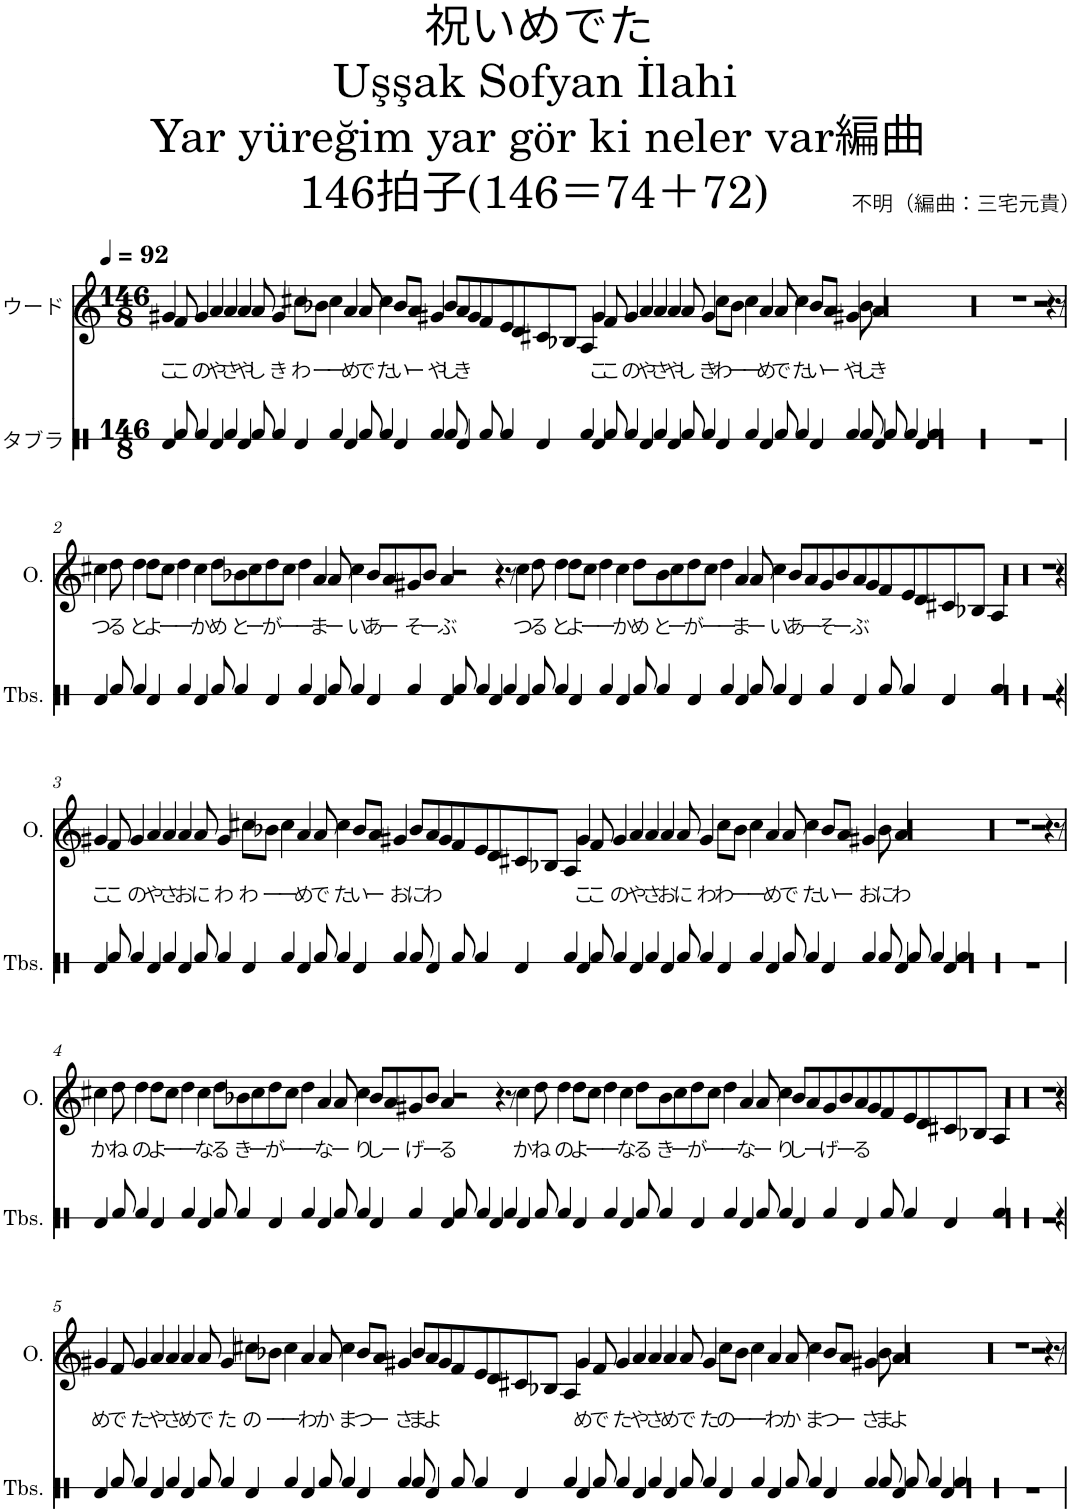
**kern	**kern	**text
*part2	*part1	*part1
*staff2	*staff1	*staff1
*I"タブラ	*I"ウード	*
*stria1	*	*
*clefX	*clefG2	*
*	*Trd7c12	*
*k[]	*k[]	*
*M146/8	*M146/8	*
*MM92	*MM92	*
=1	=1	=1
!	!	!LO:LY:b
4Rd/	4g#X/	こ
!	!	!LO:LY:b
8Rf/	8f/	こ
!	!	!LO:LY:b
4Rf/	4g#/	の
!	!	!LO:LY:b
4Rd/	4a/	や
!	!	!LO:LY:b
4Rf/	4a/	さ
!	!	!LO:LY:b
4Rd/	4a/	や
!	!	!LO:LY:b
8Rf/	8a/	し
!	!	!LO:LY:b
4Rf/	4g#/	き
!	!	!LO:LY:b
4Rd/	8cc#X\L	わ
!	!	!LO:LY:b
.	8b-X\J	ー
!	!	!LO:LY:b
4Rf/	4cc#\	ー
!	!	!LO:LY:b
4Rd/	4a/	め
!	!	!LO:LY:b
8Rf/	8a/	で
!	!	!LO:LY:b
4Rf/	4cc#\	た
!	!	!LO:LY:b
4Rd/	8b-/L	い
!	!	!LO:LY:b
.	8a/J	ー
!	!	!LO:LY:b
4Rf/	4g#X/	や
!	!	!LO:LY:b
8Rf/	8b-/L	し
!	!	!LO:LY:b
4Rd/	8a/	き
.	8g#/	.
8Rf/	8f/	.
4Rf/	8e/	.
.	8d/	.
4Rd/	8c#X/	.
.	8B-X/J	.
4Rf/	4A/	.
!	!	!LO:LY:b
4Rd/	4g#/	こ
!	!	!LO:LY:b
8Rf/	8f/	こ
!	!	!LO:LY:b
4Rf/	4g#/	の
!	!	!LO:LY:b
4Rd/	4a/	や
!	!	!LO:LY:b
4Rf/	4a/	さ
!	!	!LO:LY:b
4Rd/	4a/	や
!	!	!LO:LY:b
8Rf/	8a/	し
!	!	!LO:LY:b
4Rf/	4g#/	き
!	!	!LO:LY:b
4Rd/	8cc#\L	わ
!	!	!LO:LY:b
.	8b-\J	ー
!	!	!LO:LY:b
4Rf/	4cc#\	ー
!	!	!LO:LY:b
4Rd/	4a/	め
!	!	!LO:LY:b
8Rf/	8a/	で
!	!	!LO:LY:b
4Rf/	4cc#\	た
!	!	!LO:LY:b
4Rd/	8b-/L	い
!	!	!LO:LY:b
.	8a/J	ー
!	!	!LO:LY:b
4Rf/	4g#X/	や
!	!	!LO:LY:b
8Rf/	8b-\	し
!	!	!LO:LY:b
4Rd/	4a/	き
8Rf/	00r	.
4Rf/	.	.
4Rd/	.	.
4Rf/	.	.
00r	.	.
.	00r	.
00r	.	.
.	1r	.
1r	.	.
.	2r	.
.	4r	.
.	8r	.
!!LO:LB:g=z
=2	=2	=2
!	!	!LO:LY:b
4Rd/	4cc#X\	つ
!	!	!LO:LY:b
8Rf/	8dd\	る
!	!	!LO:LY:b
4Rf/	4dd\	と
!	!	!LO:LY:b
4Rd/	8dd\L	よ
!	!	!LO:LY:b
.	8cc#\J	ー
!	!	!LO:LY:b
4Rf/	4dd\	ー
!	!	!LO:LY:b
4Rd/	4cc#\	か
!	!	!LO:LY:b
8Rf/	8dd\L	め
!	!	!LO:LY:b
4Rf/	8b-X\	と
!	!	!LO:LY:b
.	8cc#\	ー
!	!	!LO:LY:b
4Rd/	8dd\	が
!	!	!LO:LY:b
.	8cc#\J	ー
!	!	!LO:LY:b
4Rf/	4dd\	ー
!	!	!LO:LY:b
4Rd/	4a/	ま
!	!	!LO:LY:b
8Rf/	8a/	ー
!	!	!LO:LY:b
4Rf/	4cc#\	い
!	!	!LO:LY:b
4Rd/	8b-/L	あ
!	!	!LO:LY:b
.	8a/	ー
!	!	!LO:LY:b
4Rf/	8g#X/	そ
!	!	!LO:LY:b
.	8b-/J	ー
!	!	!LO:LY:b
4Rd/	4a/	ぶ
8Rf/	2r	.
4Rf/	.	.
4Rd/	.	.
.	4r	.
4Rf/	.	.
.	8r	.
!	!	!LO:LY:b
4Rd/	4cc#\	つ
!	!	!LO:LY:b
8Rf/	8dd\	る
!	!	!LO:LY:b
4Rf/	4dd\	と
!	!	!LO:LY:b
4Rd/	8dd\L	よ
!	!	!LO:LY:b
.	8cc#\J	ー
!	!	!LO:LY:b
4Rf/	4dd\	ー
!	!	!LO:LY:b
4Rd/	4cc#\	か
!	!	!LO:LY:b
8Rf/	8dd\L	め
!	!	!LO:LY:b
4Rf/	8b-\	と
!	!	!LO:LY:b
.	8cc#\	ー
!	!	!LO:LY:b
4Rd/	8dd\	が
!	!	!LO:LY:b
.	8cc#\J	ー
!	!	!LO:LY:b
4Rf/	4dd\	ー
!	!	!LO:LY:b
4Rd/	4a/	ま
!	!	!LO:LY:b
8Rf/	8a/	ー
!	!	!LO:LY:b
4Rf/	4cc#\	い
!	!	!LO:LY:b
4Rd/	8b-/L	あ
!	!	!LO:LY:b
.	8a/	ー
!	!	!LO:LY:b
4Rf/	8g#/	そ
!	!	!LO:LY:b
.	8b-/	ー
!	!	!LO:LY:b
4Rd/	8a/	ぶ
.	8g#/	.
8Rf/	8f/	.
4Rf/	8e/	.
.	8d/	.
4Rd/	8c#X/	.
.	8B-X/J	.
4Rf/	4A/	.
00r	00r	.
00r	00r	.
1r	1r	.
4r	4r	.
!!LO:LB:g=z
=3	=3	=3
!	!	!LO:LY:b
4Rd/	4g#X/	こ
!	!	!LO:LY:b
8Rf/	8f/	こ
!	!	!LO:LY:b
4Rf/	4g#/	の
!	!	!LO:LY:b
4Rd/	4a/	や
!	!	!LO:LY:b
4Rf/	4a/	さ
!	!	!LO:LY:b
4Rd/	4a/	お
!	!	!LO:LY:b
8Rf/	8a/	に
!	!	!LO:LY:b
4Rf/	4g#/	わ
!	!	!LO:LY:b
4Rd/	8cc#X\L	わ
!	!	!LO:LY:b
.	8b-X\J	ー
!	!	!LO:LY:b
4Rf/	4cc#\	ー
!	!	!LO:LY:b
4Rd/	4a/	め
!	!	!LO:LY:b
8Rf/	8a/	で
!	!	!LO:LY:b
4Rf/	4cc#\	た
!	!	!LO:LY:b
4Rd/	8b-/L	い
!	!	!LO:LY:b
.	8a/J	ー
!	!	!LO:LY:b
4Rf/	4g#X/	お
!	!	!LO:LY:b
8Rf/	8b-/L	に
!	!	!LO:LY:b
4Rd/	8a/	わ
.	8g#/	.
8Rf/	8f/	.
4Rf/	8e/	.
.	8d/	.
4Rd/	8c#X/	.
.	8B-X/J	.
4Rf/	4A/	.
!	!	!LO:LY:b
4Rd/	4g#/	こ
!	!	!LO:LY:b
8Rf/	8f/	こ
!	!	!LO:LY:b
4Rf/	4g#/	の
!	!	!LO:LY:b
4Rd/	4a/	や
!	!	!LO:LY:b
4Rf/	4a/	さ
!	!	!LO:LY:b
4Rd/	4a/	お
!	!	!LO:LY:b
8Rf/	8a/	に
!	!	!LO:LY:b
4Rf/	4g#/	わ
!	!	!LO:LY:b
4Rd/	8cc#\L	わ
!	!	!LO:LY:b
.	8b-\J	ー
!	!	!LO:LY:b
4Rf/	4cc#\	ー
!	!	!LO:LY:b
4Rd/	4a/	め
!	!	!LO:LY:b
8Rf/	8a/	で
!	!	!LO:LY:b
4Rf/	4cc#\	た
!	!	!LO:LY:b
4Rd/	8b-/L	い
!	!	!LO:LY:b
.	8a/J	ー
!	!	!LO:LY:b
4Rf/	4g#X/	お
!	!	!LO:LY:b
8Rf/	8b-\	に
!	!	!LO:LY:b
4Rd/	4a/	わ
8Rf/	00r	.
4Rf/	.	.
4Rd/	.	.
4Rf/	.	.
00r	.	.
.	00r	.
00r	.	.
.	1r	.
1r	.	.
.	2r	.
.	4r	.
.	8r	.
!!LO:LB:g=z
=4	=4	=4
!	!	!LO:LY:b
4Rd/	4cc#X\	か
!	!	!LO:LY:b
8Rf/	8dd\	ね
!	!	!LO:LY:b
4Rf/	4dd\	の
!	!	!LO:LY:b
4Rd/	8dd\L	よ
!	!	!LO:LY:b
.	8cc#\J	ー
!	!	!LO:LY:b
4Rf/	4dd\	ー
!	!	!LO:LY:b
4Rd/	4cc#\	な
!	!	!LO:LY:b
8Rf/	8dd\L	る
!	!	!LO:LY:b
4Rf/	8b-X\	き
!	!	!LO:LY:b
.	8cc#\	ー
!	!	!LO:LY:b
4Rd/	8dd\	が
!	!	!LO:LY:b
.	8cc#\J	ー
!	!	!LO:LY:b
4Rf/	4dd\	ー
!	!	!LO:LY:b
4Rd/	4a/	な
!	!	!LO:LY:b
8Rf/	8a/	ー
!	!	!LO:LY:b
4Rf/	4cc#\	り
!	!	!LO:LY:b
4Rd/	8b-/L	し
!	!	!LO:LY:b
.	8a/	ー
!	!	!LO:LY:b
4Rf/	8g#X/	げ
!	!	!LO:LY:b
.	8b-/J	ー
!	!	!LO:LY:b
4Rd/	4a/	る
8Rf/	2r	.
4Rf/	.	.
4Rd/	.	.
.	4r	.
4Rf/	.	.
.	8r	.
!	!	!LO:LY:b
4Rd/	4cc#\	か
!	!	!LO:LY:b
8Rf/	8dd\	ね
!	!	!LO:LY:b
4Rf/	4dd\	の
!	!	!LO:LY:b
4Rd/	8dd\L	よ
!	!	!LO:LY:b
.	8cc#\J	ー
!	!	!LO:LY:b
4Rf/	4dd\	ー
!	!	!LO:LY:b
4Rd/	4cc#\	な
!	!	!LO:LY:b
8Rf/	8dd\L	る
!	!	!LO:LY:b
4Rf/	8b-\	き
!	!	!LO:LY:b
.	8cc#\	ー
!	!	!LO:LY:b
4Rd/	8dd\	が
!	!	!LO:LY:b
.	8cc#\J	ー
!	!	!LO:LY:b
4Rf/	4dd\	ー
!	!	!LO:LY:b
4Rd/	4a/	な
!	!	!LO:LY:b
8Rf/	8a/	ー
!	!	!LO:LY:b
4Rf/	4cc#\	り
!	!	!LO:LY:b
4Rd/	8b-/L	し
!	!	!LO:LY:b
.	8a/	ー
!	!	!LO:LY:b
4Rf/	8g#/	げ
!	!	!LO:LY:b
.	8b-/	ー
!	!	!LO:LY:b
4Rd/	8a/	る
.	8g#/	.
8Rf/	8f/	.
4Rf/	8e/	.
.	8d/	.
4Rd/	8c#X/	.
.	8B-X/J	.
4Rf/	4A/	.
00r	00r	.
00r	00r	.
1r	1r	.
4r	4r	.
!!LO:LB:g=z
=5	=5	=5
!	!	!LO:LY:b
4Rd/	4g#X/	め
!	!	!LO:LY:b
8Rf/	8f/	で
!	!	!LO:LY:b
4Rf/	4g#/	た
!	!	!LO:LY:b
4Rd/	4a/	や
!	!	!LO:LY:b
4Rf/	4a/	さ
!	!	!LO:LY:b
4Rd/	4a/	め
!	!	!LO:LY:b
8Rf/	8a/	で
!	!	!LO:LY:b
4Rf/	4g#/	た
!	!	!LO:LY:b
4Rd/	8cc#X\L	の
!	!	!LO:LY:b
.	8b-X\J	ー
!	!	!LO:LY:b
4Rf/	4cc#\	ー
!	!	!LO:LY:b
4Rd/	4a/	わ
!	!	!LO:LY:b
8Rf/	8a/	か
!	!	!LO:LY:b
4Rf/	4cc#\	ま
!	!	!LO:LY:b
4Rd/	8b-/L	つ
!	!	!LO:LY:b
.	8a/J	ー
!	!	!LO:LY:b
4Rf/	4g#X/	さ
!	!	!LO:LY:b
8Rf/	8b-/L	ま
!	!	!LO:LY:b
4Rd/	8a/	よ
.	8g#/	.
8Rf/	8f/	.
4Rf/	8e/	.
.	8d/	.
4Rd/	8c#X/	.
.	8B-X/J	.
4Rf/	4A/	.
!	!	!LO:LY:b
4Rd/	4g#/	め
!	!	!LO:LY:b
8Rf/	8f/	で
!	!	!LO:LY:b
4Rf/	4g#/	た
!	!	!LO:LY:b
4Rd/	4a/	や
!	!	!LO:LY:b
4Rf/	4a/	さ
!	!	!LO:LY:b
4Rd/	4a/	め
!	!	!LO:LY:b
8Rf/	8a/	で
!	!	!LO:LY:b
4Rf/	4g#/	た
!	!	!LO:LY:b
4Rd/	8cc#\L	の
!	!	!LO:LY:b
.	8b-\J	ー
!	!	!LO:LY:b
4Rf/	4cc#\	ー
!	!	!LO:LY:b
4Rd/	4a/	わ
!	!	!LO:LY:b
8Rf/	8a/	か
!	!	!LO:LY:b
4Rf/	4cc#\	ま
!	!	!LO:LY:b
4Rd/	8b-/L	つ
!	!	!LO:LY:b
.	8a/J	ー
!	!	!LO:LY:b
4Rf/	4g#X/	さ
!	!	!LO:LY:b
8Rf/	8b-\	ま
!	!	!LO:LY:b
4Rd/	4a/	よ
8Rf/	00r	.
4Rf/	.	.
4Rd/	.	.
4Rf/	.	.
00r	.	.
.	00r	.
00r	.	.
.	1r	.
1r	.	.
.	2r	.
.	4r	.
.	8r	.
=	=	=
*-	*-	*-
